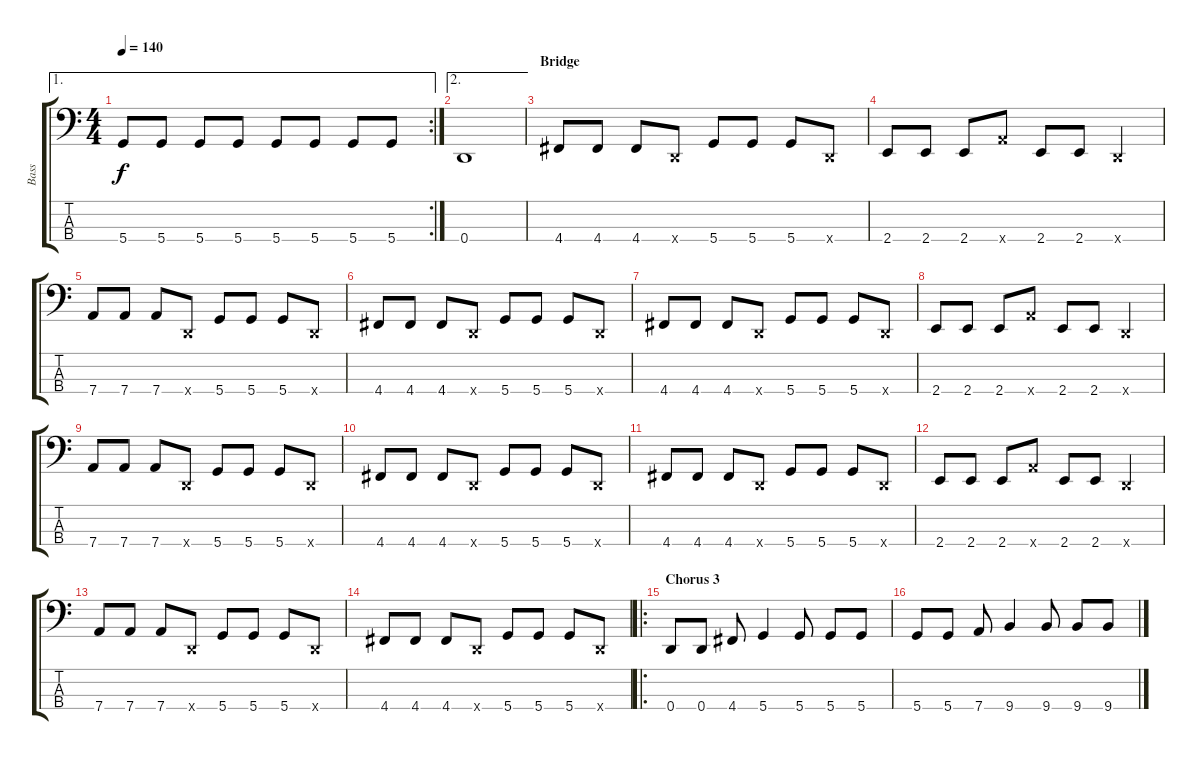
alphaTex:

\track ("Bass" "Bass") {instrument electricbasspick}
\staff {score tabs}
\tuning (G2 D2 A1 D1) {hide}
\ae 1
\rc 2
\ts (4 4)
\tempo 140
\clef f4
\ks c
5.4.8{dy f} 5.4.8 5.4.8 5.4.8 5.4.8 5.4.8 5.4.8 5.4.8 |
\ae 2
0.4.1 |
\section ("" "Bridge")
4.4.8 4.4.8 4.4.8 0.4{x}.8 5.4.8 5.4.8 5.4.8 0.4{x}.8 |
2.4.8 2.4.8 2.4.8 7.4{x}.8 2.4.8 2.4.8 0.4{x}.4 |
7.4.8 7.4.8 7.4.8 0.4{x}.8 5.4.8 5.4.8 5.4.8 0.4{x}.8 |
4.4.8 4.4.8 4.4.8 0.4{x}.8 5.4.8 5.4.8 5.4.8 0.4{x}.8 |
4.4.8 4.4.8 4.4.8 0.4{x}.8 5.4.8 5.4.8 5.4.8 0.4{x}.8 |
2.4.8 2.4.8 2.4.8 7.4{x}.8 2.4.8 2.4.8 0.4{x}.4 |
7.4.8 7.4.8 7.4.8 0.4{x}.8 5.4.8 5.4.8 5.4.8 0.4{x}.8 |
4.4.8 4.4.8 4.4.8 0.4{x}.8 5.4.8 5.4.8 5.4.8 0.4{x}.8 |
4.4.8 4.4.8 4.4.8 0.4{x}.8 5.4.8 5.4.8 5.4.8 0.4{x}.8 |
2.4.8 2.4.8 2.4.8 7.4{x}.8 2.4.8 2.4.8 0.4{x}.4 |
7.4.8 7.4.8 7.4.8 0.4{x}.8 5.4.8 5.4.8 5.4.8 0.4{x}.8 |
4.4.8 4.4.8 4.4.8 0.4{x}.8 5.4.8 5.4.8 5.4.8 0.4{x}.8 |
\ro
\section ("" "Chorus 3")
0.4.8 0.4.8 4.4.8 5.4.4 5.4.8 5.4.8 5.4.8 |
5.4.8 5.4.8 7.4.8 9.4.4 9.4.8 9.4.8 9.4.8
